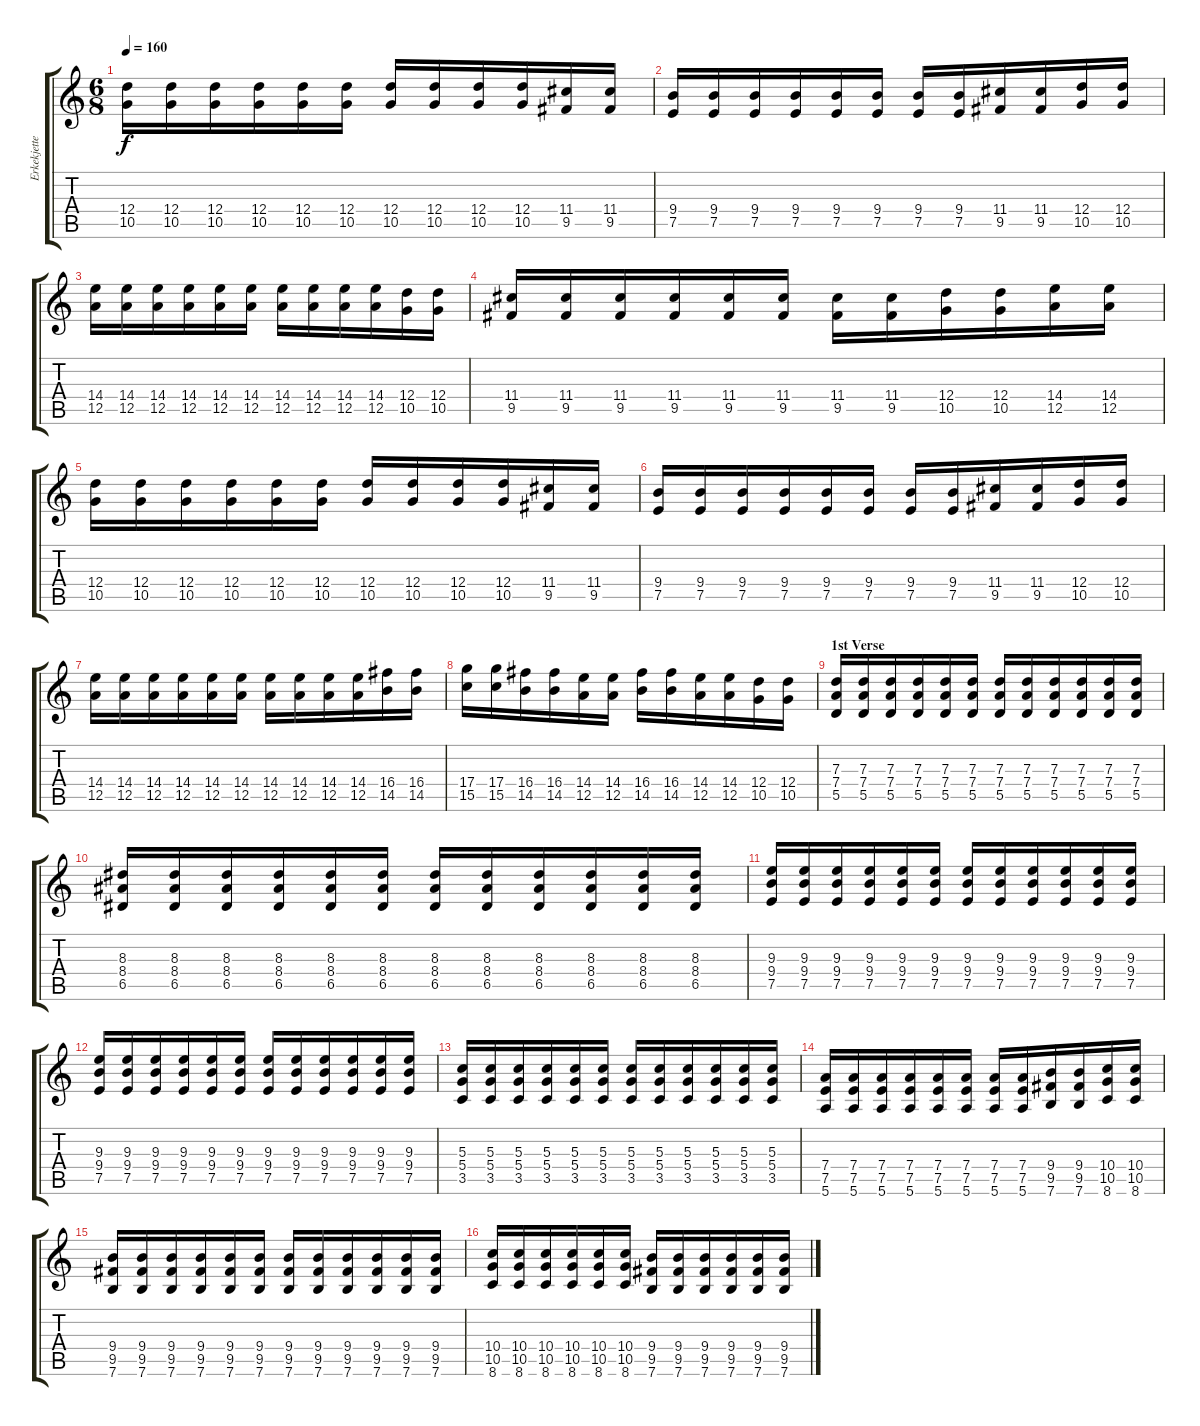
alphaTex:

\track ("Erkekjetter Silenoz" "Erkekjette") {instrument distortionguitar}
\staff {score tabs}
\tuning (E4 B3 G3 D3 A2 E2) {hide}
\ts (6 8)
\tempo 160
\clef g2
\ks c
(12.4 10.5).16{dy f} (12.4 10.5).16 (12.4 10.5).16 (12.4 10.5).16 (12.4 10.5).16 (12.4 10.5).16 (12.4 10.5).16 (12.4 10.5).16 (12.4 10.5).16 (12.4 10.5).16 (11.4 9.5).16 (11.4 9.5).16 |
(9.4 7.5).16 (9.4 7.5).16 (9.4 7.5).16 (9.4 7.5).16 (9.4 7.5).16 (9.4 7.5).16 (9.4 7.5).16 (9.4 7.5).16 (11.4 9.5).16 (11.4 9.5).16 (12.4 10.5).16 (12.4 10.5).16 |
(14.4 12.5).16 (14.4 12.5).16 (14.4 12.5).16 (14.4 12.5).16 (14.4 12.5).16 (14.4 12.5).16 (14.4 12.5).16 (14.4 12.5).16 (14.4 12.5).16 (14.4 12.5).16 (12.4 10.5).16 (12.4 10.5).16 |
(11.4 9.5).16 (11.4 9.5).16 (11.4 9.5).16 (11.4 9.5).16 (11.4 9.5).16 (11.4 9.5).16 (11.4 9.5).16 (11.4 9.5).16 (12.4 10.5).16 (12.4 10.5).16 (14.4 12.5).16 (14.4 12.5).16 |
(12.4 10.5).16 (12.4 10.5).16 (12.4 10.5).16 (12.4 10.5).16 (12.4 10.5).16 (12.4 10.5).16 (12.4 10.5).16 (12.4 10.5).16 (12.4 10.5).16 (12.4 10.5).16 (11.4 9.5).16 (11.4 9.5).16 |
(9.4 7.5).16 (9.4 7.5).16 (9.4 7.5).16 (9.4 7.5).16 (9.4 7.5).16 (9.4 7.5).16 (9.4 7.5).16 (9.4 7.5).16 (11.4 9.5).16 (11.4 9.5).16 (12.4 10.5).16 (12.4 10.5).16 |
(14.4 12.5).16 (14.4 12.5).16 (14.4 12.5).16 (14.4 12.5).16 (14.4 12.5).16 (14.4 12.5).16 (14.4 12.5).16 (14.4 12.5).16 (14.4 12.5).16 (14.4 12.5).16 (16.4 14.5).16 (16.4 14.5).16 |
(17.4 15.5).16 (17.4 15.5).16 (16.4 14.5).16 (16.4 14.5).16 (14.4 12.5).16 (14.4 12.5).16 (16.4 14.5).16 (16.4 14.5).16 (14.4 12.5).16 (14.4 12.5).16 (12.4 10.5).16 (12.4 10.5).16 |
\section ("" "1st Verse")
(7.3 7.4 5.5).16 (7.3 7.4 5.5).16 (7.3 7.4 5.5).16 (7.3 7.4 5.5).16 (7.3 7.4 5.5).16 (7.3 7.4 5.5).16 (7.3 7.4 5.5).16 (7.3 7.4 5.5).16 (7.3 7.4 5.5).16 (7.3 7.4 5.5).16 (7.3 7.4 5.5).16 (7.3 7.4 5.5).16 |
(8.3 8.4 6.5).16 (8.3 8.4 6.5).16 (8.3 8.4 6.5).16 (8.3 8.4 6.5).16 (8.3 8.4 6.5).16 (8.3 8.4 6.5).16 (8.3 8.4 6.5).16 (8.3 8.4 6.5).16 (8.3 8.4 6.5).16 (8.3 8.4 6.5).16 (8.3 8.4 6.5).16 (8.3 8.4 6.5).16 |
(9.3 9.4 7.5).16 (9.3 9.4 7.5).16 (9.3 9.4 7.5).16 (9.3 9.4 7.5).16 (9.3 9.4 7.5).16 (9.3 9.4 7.5).16 (9.3 9.4 7.5).16 (9.3 9.4 7.5).16 (9.3 9.4 7.5).16 (9.3 9.4 7.5).16 (9.3 9.4 7.5).16 (9.3 9.4 7.5).16 |
(9.3 9.4 7.5).16 (9.3 9.4 7.5).16 (9.3 9.4 7.5).16 (9.3 9.4 7.5).16 (9.3 9.4 7.5).16 (9.3 9.4 7.5).16 (9.3 9.4 7.5).16 (9.3 9.4 7.5).16 (9.3 9.4 7.5).16 (9.3 9.4 7.5).16 (9.3 9.4 7.5).16 (9.3 9.4 7.5).16 |
(5.3 5.4 3.5).16 (5.3 5.4 3.5).16 (5.3 5.4 3.5).16 (5.3 5.4 3.5).16 (5.3 5.4 3.5).16 (5.3 5.4 3.5).16 (5.3 5.4 3.5).16 (5.3 5.4 3.5).16 (5.3 5.4 3.5).16 (5.3 5.4 3.5).16 (5.3 5.4 3.5).16 (5.3 5.4 3.5).16 |
(7.4 7.5 5.6).16 (7.4 7.5 5.6).16 (7.4 7.5 5.6).16 (7.4 7.5 5.6).16 (7.4 7.5 5.6).16 (7.4 7.5 5.6).16 (7.4 7.5 5.6).16 (7.4 7.5 5.6).16 (9.4 9.5 7.6).16 (9.4 9.5 7.6).16 (10.4 10.5 8.6).16 (10.4 10.5 8.6).16 |
(9.4 9.5 7.6).16 (9.4 9.5 7.6).16 (9.4 9.5 7.6).16 (9.4 9.5 7.6).16 (9.4 9.5 7.6).16 (9.4 9.5 7.6).16 (9.4 9.5 7.6).16 (9.4 9.5 7.6).16 (9.4 9.5 7.6).16 (9.4 9.5 7.6).16 (9.4 9.5 7.6).16 (9.4 9.5 7.6).16 |
(10.4 10.5 8.6).16 (10.4 10.5 8.6).16 (10.4 10.5 8.6).16 (10.4 10.5 8.6).16 (10.4 10.5 8.6).16 (10.4 10.5 8.6).16 (9.4 9.5 7.6).16 (9.4 9.5 7.6).16 (9.4 9.5 7.6).16 (9.4 9.5 7.6).16 (9.4 9.5 7.6).16 (9.4 9.5 7.6).16
